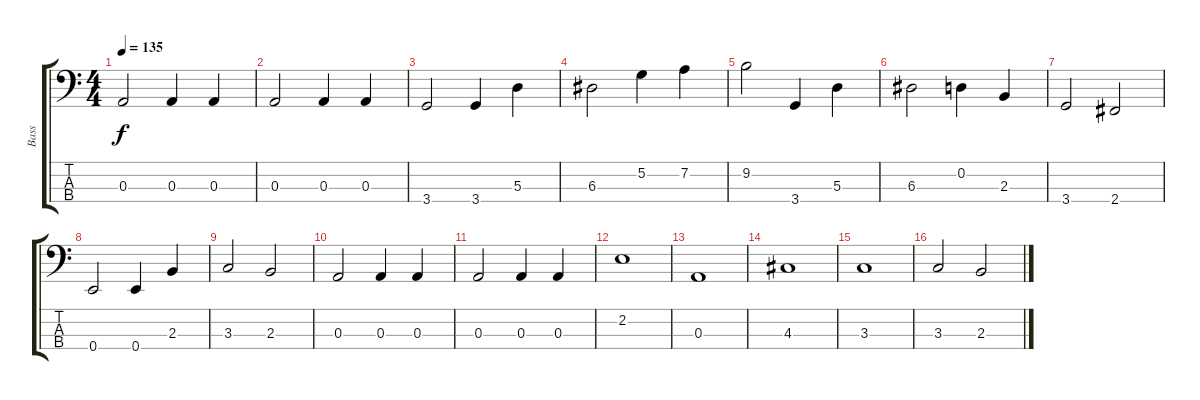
\track ("Bass" "Bass") {instrument electricbassfinger}
\staff {score tabs}
\tuning (G2 D2 A1 E1) {hide}
\ts (4 4)
\tempo 135
\clef f4
\ks c
0.3.2{dy f} 0.3.4 0.3.4 |
0.3.2 0.3.4 0.3.4 |
3.4.2 3.4.4 5.3.4 |
6.3.2 5.2.4 7.2.4 |
9.2.2 3.4.4 5.3.4 |
6.3.2 0.2.4 2.3.4 |
3.4.2 2.4.2 |
0.4.2 0.4.4 2.3.4 |
3.3.2 2.3.2 |
0.3.2 0.3.4 0.3.4 |
0.3.2 0.3.4 0.3.4 |
2.2.1 |
0.3.1 |
4.3.1 |
3.3.1 |
3.3.2 2.3.2
